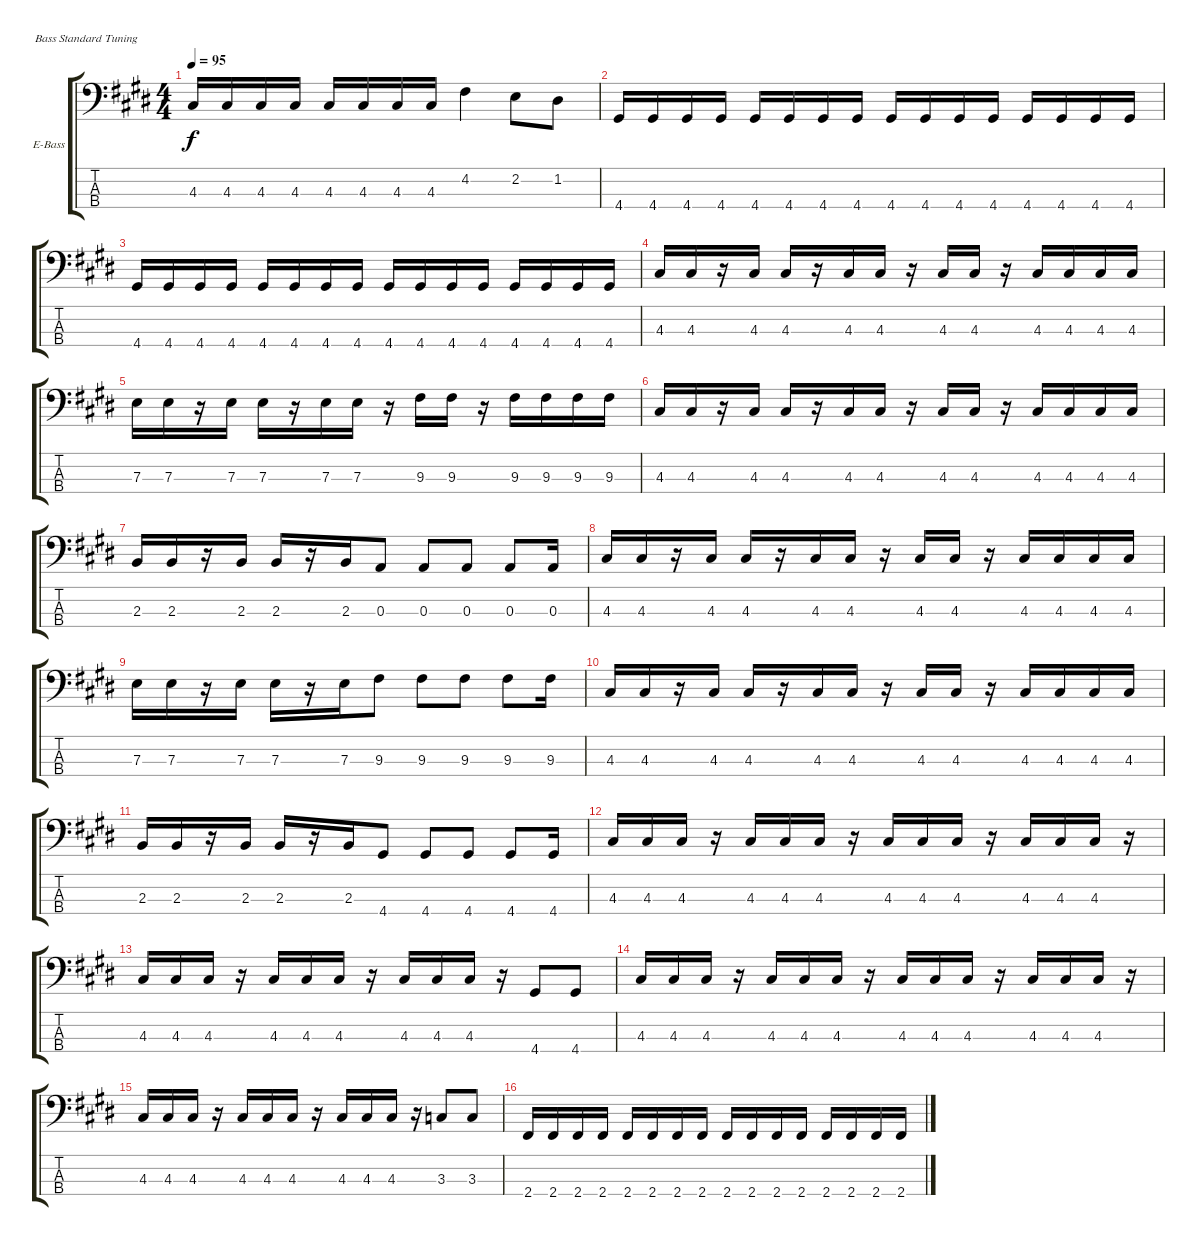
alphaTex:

\bracketExtendMode groupsimilarinstruments
\firstSystemTrackNameOrientation horizontal
\otherSystemsTrackNameOrientation horizontal
\track ("Electric Bass" "E-Bass") {mute instrument electricbassfinger}
\staff {score tabs}
\tuning (G2 D2 A1 E1)
\ts (4 4)
\tempo 95
\clef f4
\ks c#minor
4.3.16{dy f} 4.3.16 4.3.16 4.3.16 4.3.16 4.3.16 4.3.16 4.3.16 4.2.4 2.2.8 1.2.8 |
4.4.16 4.4.16 4.4.16 4.4.16 4.4.16 4.4.16 4.4.16 4.4.16 4.4.16 4.4.16 4.4.16 4.4.16 4.4.16 4.4.16 4.4.16 4.4.16 |
4.4.16 4.4.16 4.4.16 4.4.16 4.4.16 4.4.16 4.4.16 4.4.16 4.4.16 4.4.16 4.4.16 4.4.16 4.4.16 4.4.16 4.4.16 4.4.16 |
4.3.16 4.3.16 r.16 4.3.16 4.3.16 r.16 4.3.16 4.3.16 r.16 4.3.16 4.3.16 r.16 4.3.16 4.3.16 4.3.16 4.3.16 |
7.3.16 7.3.16 r.16 7.3.16 7.3.16 r.16 7.3.16 7.3.16 r.16 9.3.16 9.3.16 r.16 9.3.16 9.3.16 9.3.16 9.3.16 |
4.3.16 4.3.16 r.16 4.3.16 4.3.16 r.16 4.3.16 4.3.16 r.16 4.3.16 4.3.16 r.16 4.3.16 4.3.16 4.3.16 4.3.16 |
2.3.16 2.3.16 r.16 2.3.16 2.3.16 r.16 2.3.16 0.3.8 0.3.8 0.3.8 0.3.8 0.3.16 |
4.3.16 4.3.16 r.16 4.3.16 4.3.16 r.16 4.3.16 4.3.16 r.16 4.3.16 4.3.16 r.16 4.3.16 4.3.16 4.3.16 4.3.16 |
7.3.16 7.3.16 r.16 7.3.16 7.3.16 r.16 7.3.16 9.3.8 9.3.8 9.3.8 9.3.8 9.3.16 |
4.3.16 4.3.16 r.16 4.3.16 4.3.16 r.16 4.3.16 4.3.16 r.16 4.3.16 4.3.16 r.16 4.3.16 4.3.16 4.3.16 4.3.16 |
2.3.16 2.3.16 r.16 2.3.16 2.3.16 r.16 2.3.16 4.4.8 4.4.8 4.4.8 4.4.8 4.4.16 |
4.3.16 4.3.16 4.3.16 r.16 4.3.16 4.3.16 4.3.16 r.16 4.3.16 4.3.16 4.3.16 r.16 4.3.16 4.3.16 4.3.16 r.16 |
4.3.16 4.3.16 4.3.16 r.16 4.3.16 4.3.16 4.3.16 r.16 4.3.16 4.3.16 4.3.16 r.16 4.4.8 4.4.8 |
4.3.16 4.3.16 4.3.16 r.16 4.3.16 4.3.16 4.3.16 r.16 4.3.16 4.3.16 4.3.16 r.16 4.3.16 4.3.16 4.3.16 r.16 |
4.3.16 4.3.16 4.3.16 r.16 4.3.16 4.3.16 4.3.16 r.16 4.3.16 4.3.16 4.3.16 r.16 3.3.8 3.3.8 |
2.4.16 2.4.16 2.4.16 2.4.16 2.4.16 2.4.16 2.4.16 2.4.16 2.4.16 2.4.16 2.4.16 2.4.16 2.4.16 2.4.16 2.4.16 2.4.16
